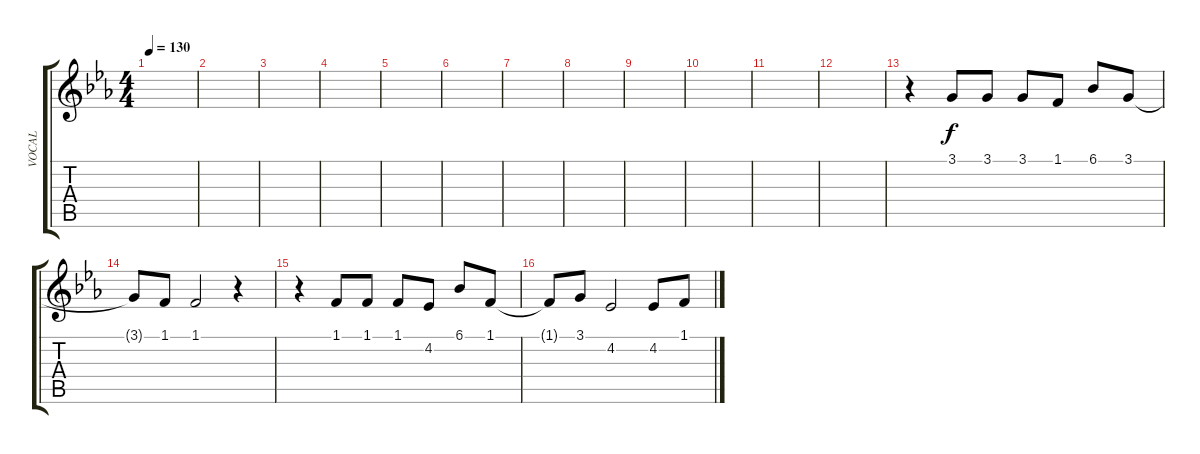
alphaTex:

\track ("VOCAL" "VOCAL") {instrument clarinet}
\staff {score tabs}
\tuning (E4 B3 G3 D3 A2 E2) {hide}
\ts (4 4)
\tempo 130
\clef g2
\ks eb
|
|
|
|
|
|
|
|
|
|
|
|
r.4 3.1.8 3.1.8 3.1.8 1.1.8 6.1.8 3.1.8 |
3.1{t}.8 1.1.8 1.1.2 r.4 |
r.4 1.1.8 1.1.8 1.1.8 4.2.8 6.1.8 1.1.8 |
1.1{t}.8 3.1.8 4.2.2 4.2.8 1.1.8
